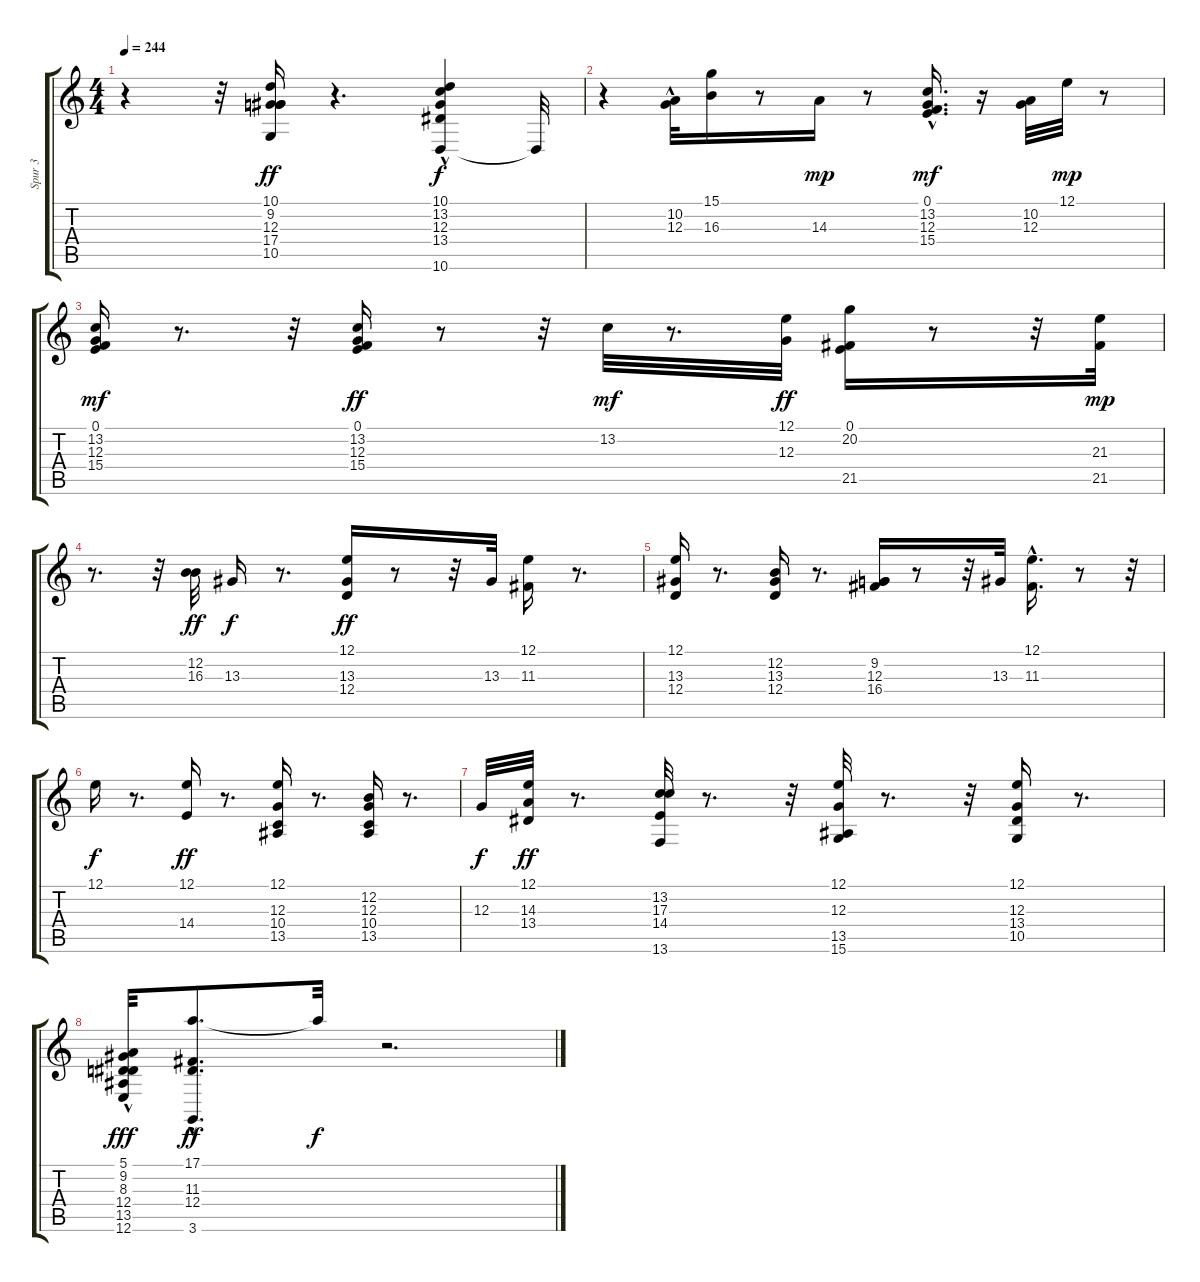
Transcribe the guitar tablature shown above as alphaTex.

\track ("Spur 3" "Spur 3") {instrument acousticgrandpiano}
\staff {score tabs}
\tuning (E4 B3 G3 D3 A2 E2) {hide}
\ts (4 4)
\tempo 244
\clef g2
\ks c
r.4{dy f} r.32 (10.1 9.2 12.3 17.4 10.5).16{dy ff} r.4{d} (10.1{hac} 13.2{hac} 12.3{hac} 13.4{hac} 10.6).4{dy f} 10.6{t}.32 |
r.4 (10.2{hac} 12.3).32 (15.1 16.3).16 r.8 14.3.16{dy mp} r.8 (0.1{hac} 13.2 12.3 15.4).16{d dy mf} r.16 (10.2 12.3).32 12.1.32{dy mp} r.8 |
(0.1 13.2 12.3 15.4).16{dy mf} r.8{d} r.32 (0.1 13.2 12.3 15.4).16{dy ff} r.8 r.32 13.2.32{dy mf} r.8{d} (12.1 12.3).32{dy ff} (0.1 20.2 21.5).16 r.8 r.32 (21.3 21.5).32{dy mp} |
r.8{d} r.32 (12.2 16.3).32{dy ff} 13.3.16{dy f} r.8{d} (12.1 13.3 12.4).16{dy ff} r.8 r.32 13.3.32 (12.1 11.3).16 r.8{d} |
(12.1 13.3 12.4).16 r.8{d} (12.2 13.3 12.4).16 r.8{d} (9.2 12.3 16.4).16 r.8 r.32 13.3.32 (12.1{hac} 11.3).16{d} r.8 r.32 |
12.1.16{dy f} r.8{d} (12.1 14.4).16{dy ff} r.8{d} (12.1 12.3 10.4 13.5).16 r.8{d} (12.2 12.3 10.4 13.5).16 r.8{d} |
12.3.32{dy f} (12.1 14.3 13.4).32{dy ff} r.8{d} (13.2 17.3 14.4 13.6).32 r.8{d} r.32 (12.1 12.3 13.5 15.6).32 r.8{d} r.32 (12.1 12.3 13.4 10.5).16 r.8{d} |
(5.1{hac} 9.2{hac} 8.3 12.4{hac} 13.5{hac} 12.6).32{dy fff} (17.1{hac} 11.3 12.4 3.6{hac}).8{d dy ff} 17.1{t}.32{dy f} r.2{d}
